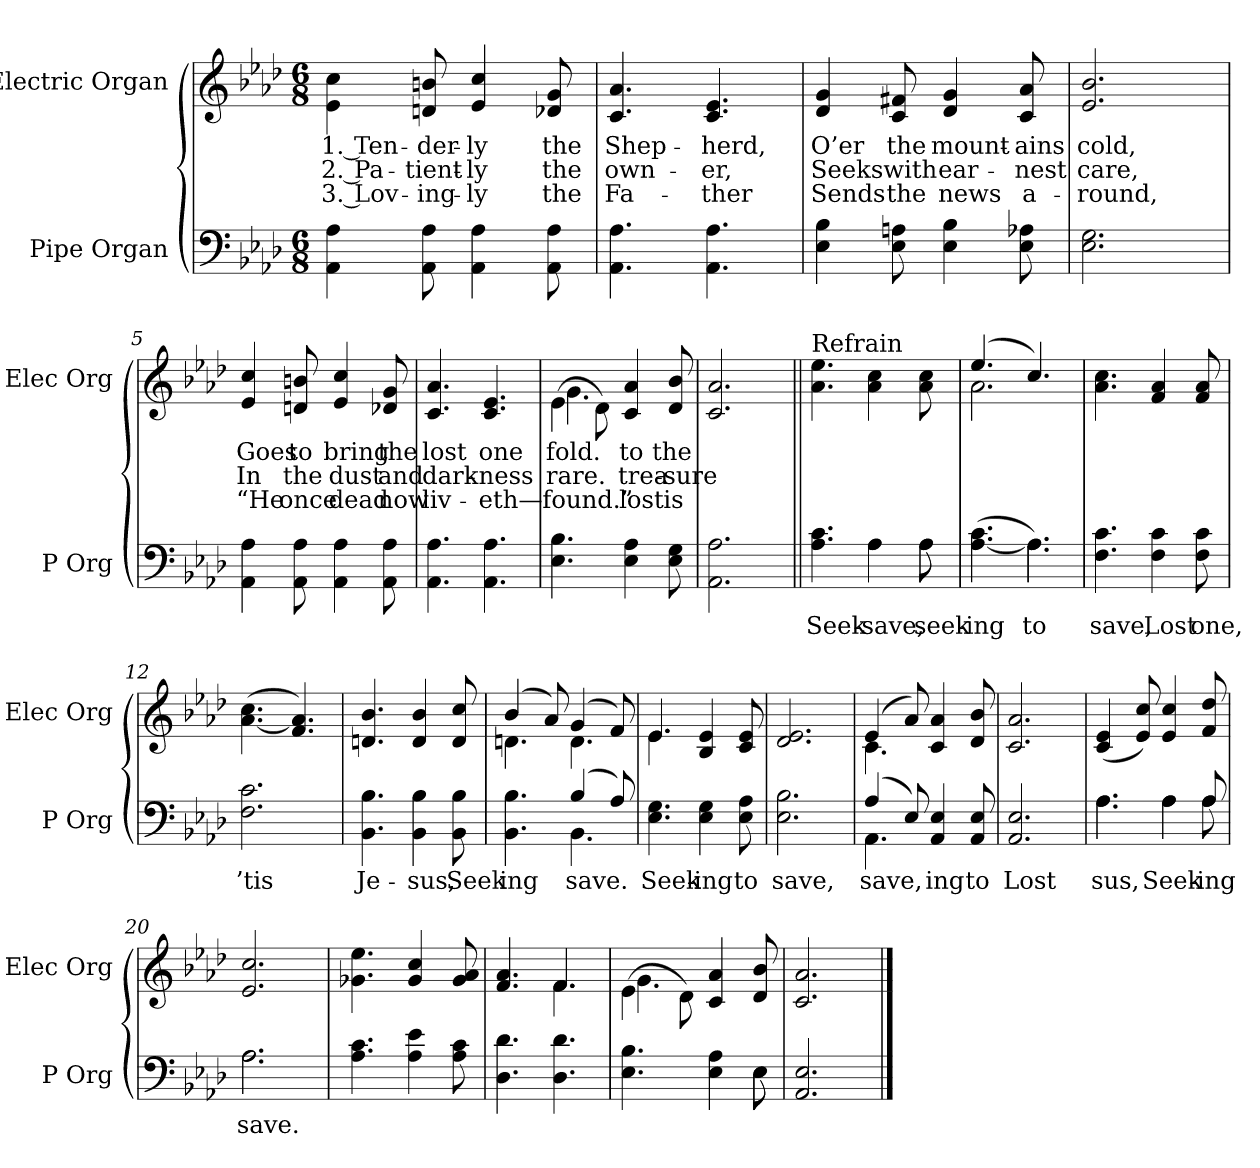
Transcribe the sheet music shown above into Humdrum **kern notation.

**kern	**text	**kern	**text	**text	**text
*part2	*part2	*part1	*part1	*part1	*part1
*staff2	*staff2	*staff1	*staff1	*staff1	*staff1
*I"Pipe Organ	*	*I"Electric Organ	*	*	*
*I'P Org	*	*I'Elec Org	*	*	*
*clefF4	*	*clefG2	*	*	*
*k[b-e-a-d-]	*	*k[b-e-a-d-]	*	*	*
*A-:	*	*A-:	*	*	*
*M6/8	*	*M6/8	*	*	*
=1	=1	=1	=1	=1	=1
4AA- 4A-	.	4e-\ 4cc\	1. Ten-	2. Pa-	3. Lov-
8AA- 8A-	.	8dn 8bn	-der-	-tient-	-ing-
4AA- 4A-	.	4e- 4cc	-ly	-ly	-ly
8AA- 8A-	.	8d-X 8g	the	the	the
=2	=2	=2	=2	=2	=2
4.AA- 4.A-	.	4.c 4.a-	Shep-	own-	Fa-
4.AA- 4.A-	.	4.c 4.e-	-herd,	-er,	-ther
=3	=3	=3	=3	=3	=3
4E- 4B-	.	4d- 4g	O’er	Seeks	Sends
8E- 8An	.	8c 8f#X	the	with	the
4E- 4B-	.	4d- 4g	mount-	ear-	news
8E- 8A-X	.	8c 8a-	-ains	-nest	a-
=4	=4	=4	=4	=4	=4
2.E- 2.G	.	2.e- 2.b-	cold,	care,	-round,
=5	=5	=5	=5	=5	=5
4AA- 4A-	.	4e- 4cc	Goes	In	“He
8AA- 8A-	.	8dn 8bn	to	the	once
4AA- 4A-	.	4e- 4cc	bring	dust	dead
8AA- 8A-	.	8d-X 8g	the	and	now
=6	=6	=6	=6	=6	=6
4.AA- 4.A-	.	4.c 4.a-	lost	dark-	liv-
4.AA- 4.A-	.	4.c 4.e-	one	-ness	-eth—
=7	=7	=7	=7	=7	=7
*	*	*^	*	*	*
4.E- 4.B-	.	(4e-\	4.g	fold.	rare.	found.”
.	.	8d-\)	.	.	.	.
4E- 4A-	.	4c 4a-	4.ryy	to	trea-	lost
8E- 8G	.	8d- 8b-	.	the	-sure	is
*	*	*v	*v	*	*	*
=8	=8	=8	=8	=8	=8
2.AA- 2.A-	.	2.c 2.a-	.	.	.
=9||	=9||	=9||	=9||	=9||	=9||
*^	*	*	*	*	*
!	!	!	!LO:TX:t=Refrain	!	!	!
4.A- 4.c	4.ryy	Seek-	4.a- 4.ee-	.	.	.
4A-\	4A-	save,	4a- 4cc	.	.	.
8A-\	8A-	seek-	8a- 8cc	.	.	.
=10	=10	=10	=10	=10	=10	=10
*	*	*	*^	*	*	*
([4.A- 4.c	4.ryy	-ing	(4.ee-/	2.a-	.	.	.
4.A-\])	4.A-	to	4.cc/)	.	.	.	.
*v	*v	*	*	*	*	*	*
*	*	*v	*v	*	*	*
=11	=11	=11	=11	=11	=11
4.F 4.c	save,	4.a- 4.cc	.	.	.
4F 4c	Lost	4f 4a-	.	.	.
8F 8c	one,	8f 8a-	.	.	.
=12	=12	=12	=12	=12	=12
2.F 2.c	’tis	([4.a- 4.cc	.	.	.
.	.	4.f 4.a-])	.	.	.
=13	=13	=13	=13	=13	=13
4.BB- 4.B-	Je-	4.dn 4.b-	.	.	.
4BB- 4B-	-sus,	4d 4b-	.	.	.
8BB- 8B-	Seek-	8d 8cc	.	.	.
=14	=14	=14	=14	=14	=14
*^	*	*^	*	*	*
4.BB- 4.B-	4.ryy	-ing	(4b-/	4.dn	.	.	.
.	.	.	8a-/)	.	.	.	.
(4B-/	4.BB-	save.	(4g/	4.d	.	.	.
8A-/)	.	.	8f/)	.	.	.	.
*v	*v	*	*	*	*	*	*
=15	=15	=15	=15	=15	=15	=15
4.E- 4.G	Seek-	4.e-/	4.e-	.	.	.
4E- 4G	-ing	4B- 4e-	4.ryy	.	.	.
8E- 8A-	to	8c 8e-	.	.	.	.
*	*	*v	*v	*	*	*
=16	=16	=16	=16	=16	=16
2.E- 2.B-	save,	2.d- 2.e-	.	.	.
=17	=17	=17	=17	=17	=17
*^	*	*^	*	*	*
(4A-/	4.AA-	save,	(4e-/	4.c	.	.	.
8E-/)	.	.	8a-/)	.	.	.	.
4AA- 4E-	4.ryy	-ing	4c 4a-	4.ryy	.	.	.
8AA- 8E-	.	to	8d- 8b-	.	.	.	.
*v	*v	*	*	*	*	*	*
*	*	*v	*v	*	*	*
=18	=18	=18	=18	=18	=18
2.AA- 2.E-	Lost	2.c 2.a-	.	.	.
=19	=19	=19	=19	=19	=19
*^	*	*	*	*	*
4.A-\	4.A-	-sus,	(4c 4e-	.	.	.
.	.	.	8e- 8cc)	.	.	.
4A-\	4A-	Seek-	4e- 4cc	.	.	.
8A-/	8A-	-ing	8f 8dd-	.	.	.
=20	=20	=20	=20	=20	=20	=20
2.A-\	2.A-	save.	2.e- 2.cc	.	.	.
*v	*v	*	*	*	*	*
=21	=21	=21	=21	=21	=21
4.A- 4.c	.	4.g-X 4.ee-	.	.	.
4A- 4e-	.	4g- 4cc	.	.	.
8A- 8c	.	8g- 8a-	.	.	.
=22	=22	=22	=22	=22	=22
*	*	*^	*	*	*
4.D- 4.d-	.	4.f 4.a-	4.ryy	.	.	.
4.D- 4.d-	.	4.f/	4.f	.	.	.
=23	=23	=23	=23	=23	=23	=23
*^	*	*	*	*	*	*
4.E- 4.B-	8ryy	.	(4e-\	4.g	.	.	.
*v	*v	*	*	*	*	*	*
.	.	8d-\)	.	.	.	.
4E- 4A-	.	4c 4a-	4.ryy	.	.	.
*^	*	*	*	*	*	*
8E-\	8E-	.	8d- 8b-	.	.	.	.
*v	*v	*	*	*	*	*	*
*	*	*v	*v	*	*	*
=24	=24	=24	=24	=24	=24
2.AA- 2.E-	.	2.c 2.a-	.	.	.
==	==	==	==	==	==
*-	*-	*-	*-	*-	*-
